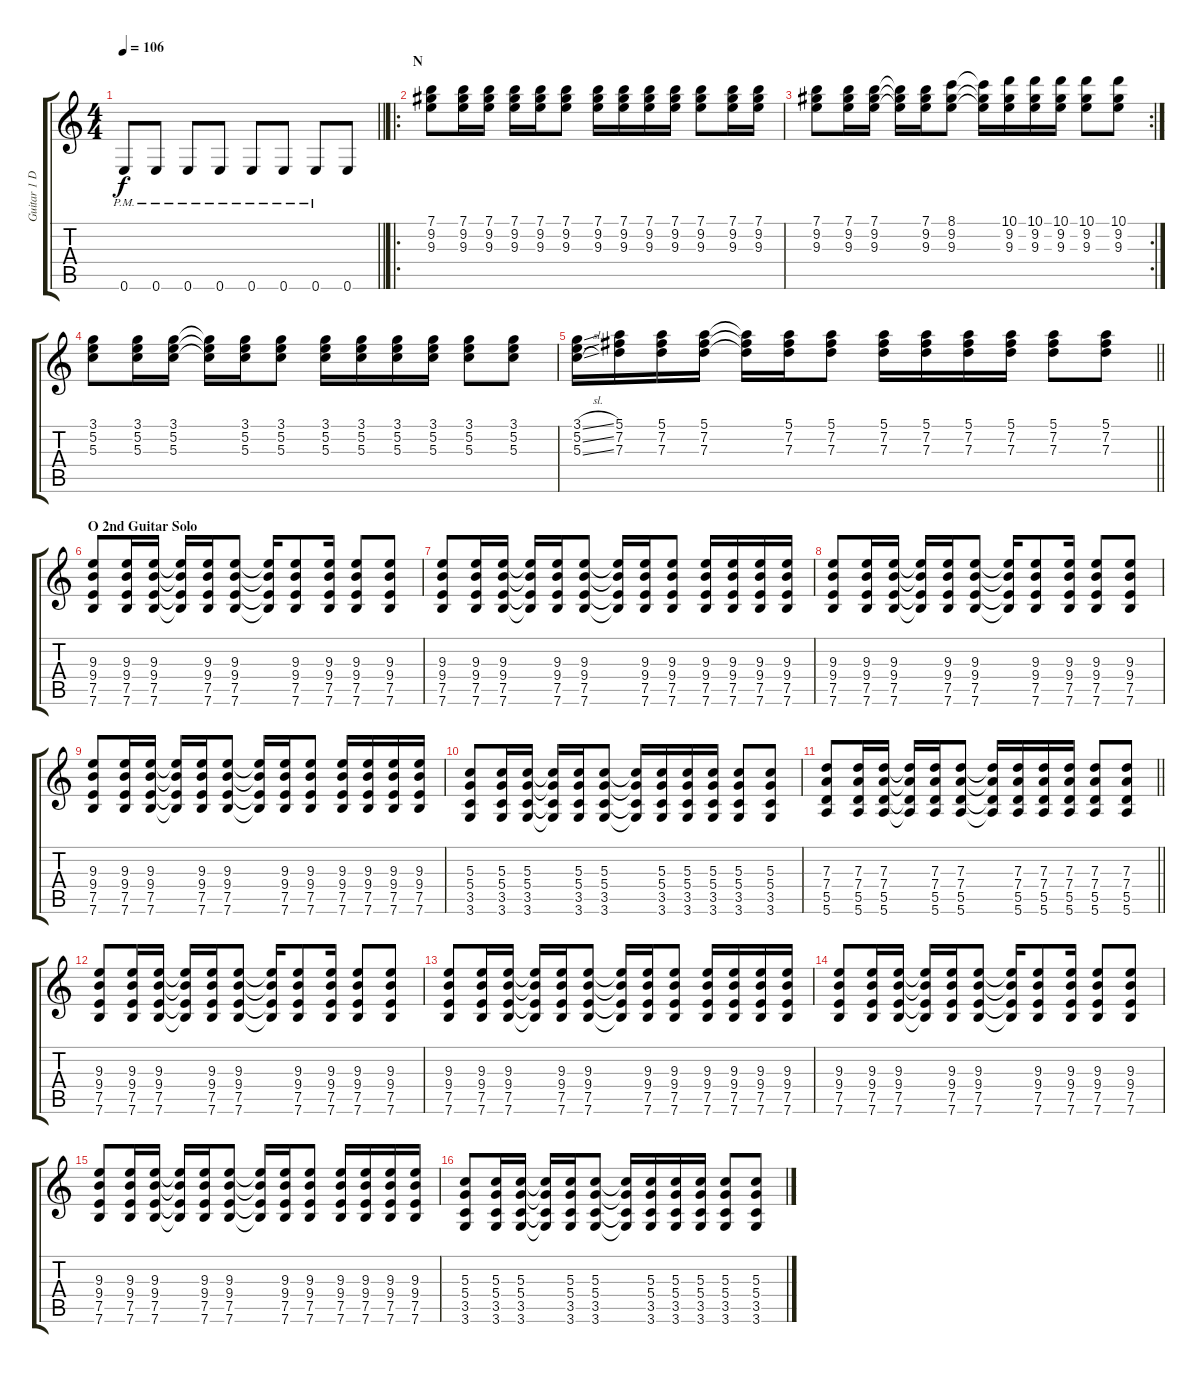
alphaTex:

\track ("Guitar 1 DISTORTION" "Guitar 1 D") {instrument distortionguitar bank 255}
\staff {score tabs}
\tuning (E4 B3 G3 D3 A2 E2) {hide}
\ts (4 4)
\tempo 106
\clef g2
\barLineRight lightlight
\ks c
0.6{pm}.8{dy f} 0.6{pm}.8 0.6{pm}.8 0.6{pm}.8 0.6{pm}.8 0.6{pm}.8 0.6{pm}.8 0.6.8 |
\ro
\section ("" "N")
(7.1 9.2 9.3).8 (7.1 9.2 9.3).16 (7.1 9.2 9.3).16 (7.1 9.2 9.3).16 (7.1 9.2 9.3).16 (7.1 9.2 9.3).8 (7.1 9.2 9.3).16 (7.1 9.2 9.3).16 (7.1 9.2 9.3).16 (7.1 9.2 9.3).16 (7.1 9.2 9.3).8 (7.1 9.2 9.3).16 (7.1 9.2 9.3).16 |
\rc 2
(7.1 9.2 9.3).8 (7.1 9.2 9.3).16 (7.1 9.2 9.3).16 (7.1{t} 9.2{t} 9.3{t}).16 (7.1 9.2 9.3).16 (8.1 9.2 9.3).8 (8.1{t} 9.2{t} 9.3{t}).16 (10.1 9.2 9.3).16 (10.1 9.2 9.3).16 (10.1 9.2 9.3).16 (10.1 9.2 9.3).8 (10.1 9.2 9.3).8 |
(3.1 5.2 5.3).8 (3.1 5.2 5.3).16 (3.1 5.2 5.3).16 (3.1{t} 5.2{t} 5.3{t}).16 (3.1 5.2 5.3).16 (3.1 5.2 5.3).8 (3.1 5.2 5.3).16 (3.1 5.2 5.3).16 (3.1 5.2 5.3).16 (3.1 5.2 5.3).16 (3.1 5.2 5.3).8 (3.1 5.2 5.3).8 |
\barLineRight lightlight
(3.1{sl} 5.2{sl} 5.3{sl}).16 (5.1 7.2 7.3).16 (5.1 7.2 7.3).16 (5.1 7.2 7.3).16 (5.1{t} 7.2{t} 7.3{t}).16 (5.1 7.2 7.3).16 (5.1 7.2 7.3).8 (5.1 7.2 7.3).16 (5.1 7.2 7.3).16 (5.1 7.2 7.3).16 (5.1 7.2 7.3).16 (5.1 7.2 7.3).8 (5.1 7.2 7.3).8 |
\section ("" "O 2nd Guitar Solo")
(9.3 9.4 7.5 7.6).8 (9.3 9.4 7.5 7.6).16 (9.3 9.4 7.5 7.6).16 (9.3{t} 9.4{t} 7.5{t} 7.6{t}).16 (9.3 9.4 7.5 7.6).16 (9.3 9.4 7.5 7.6).8 (9.3{t} 9.4{t} 7.5{t} 7.6{t}).16 (9.3 9.4 7.5 7.6).8 (9.3 9.4 7.5 7.6).16 (9.3 9.4 7.5 7.6).8 (9.3 9.4 7.5 7.6).8 |
(9.3 9.4 7.5 7.6).8 (9.3 9.4 7.5 7.6).16 (9.3 9.4 7.5 7.6).16 (9.3{t} 9.4{t} 7.5{t} 7.6{t}).16 (9.3 9.4 7.5 7.6).16 (9.3 9.4 7.5 7.6).8 (9.3{t} 9.4{t} 7.5{t} 7.6{t}).16 (9.3 9.4 7.5 7.6).16 (9.3 9.4 7.5 7.6).8 (9.3 9.4 7.5 7.6).16 (9.3 9.4 7.5 7.6).16 (9.3 9.4 7.5 7.6).16 (9.3 9.4 7.5 7.6).16 |
(9.3 9.4 7.5 7.6).8 (9.3 9.4 7.5 7.6).16 (9.3 9.4 7.5 7.6).16 (9.3{t} 9.4{t} 7.5{t} 7.6{t}).16 (9.3 9.4 7.5 7.6).16 (9.3 9.4 7.5 7.6).8 (9.3{t} 9.4{t} 7.5{t} 7.6{t}).16 (9.3 9.4 7.5 7.6).8 (9.3 9.4 7.5 7.6).16 (9.3 9.4 7.5 7.6).8 (9.3 9.4 7.5 7.6).8 |
(9.3 9.4 7.5 7.6).8 (9.3 9.4 7.5 7.6).16 (9.3 9.4 7.5 7.6).16 (9.3{t} 9.4{t} 7.5{t} 7.6{t}).16 (9.3 9.4 7.5 7.6).16 (9.3 9.4 7.5 7.6).8 (9.3{t} 9.4{t} 7.5{t} 7.6{t}).16 (9.3 9.4 7.5 7.6).16 (9.3 9.4 7.5 7.6).8 (9.3 9.4 7.5 7.6).16 (9.3 9.4 7.5 7.6).16 (9.3 9.4 7.5 7.6).16 (9.3 9.4 7.5 7.6).16 |
(5.3 5.4 3.5 3.6).8 (5.3 5.4 3.5 3.6).16 (5.3 5.4 3.5 3.6).16 (5.3{t} 5.4{t} 3.5{t} 3.6{t}).16 (5.3 5.4 3.5 3.6).16 (5.3 5.4 3.5 3.6).8 (5.3{t} 5.4{t} 3.5{t} 3.6{t}).16 (5.3 5.4 3.5 3.6).16 (5.3 5.4 3.5 3.6).16 (5.3 5.4 3.5 3.6).16 (5.3 5.4 3.5 3.6).8 (5.3 5.4 3.5 3.6).8 |
\barLineRight lightlight
(7.3 7.4 5.5 5.6).8 (7.3 7.4 5.5 5.6).16 (7.3 7.4 5.5 5.6).16 (7.3{t} 7.4{t} 5.5{t} 5.6{t}).16 (7.3 7.4 5.5 5.6).16 (7.3 7.4 5.5 5.6).8 (7.3{t} 7.4{t} 5.5{t} 5.6{t}).16 (7.3 7.4 5.5 5.6).16 (7.3 7.4 5.5 5.6).16 (7.3 7.4 5.5 5.6).16 (7.3 7.4 5.5 5.6).8 (7.3 7.4 5.5 5.6).8 |
(9.3 9.4 7.5 7.6).8 (9.3 9.4 7.5 7.6).16 (9.3 9.4 7.5 7.6).16 (9.3{t} 9.4{t} 7.5{t} 7.6{t}).16 (9.3 9.4 7.5 7.6).16 (9.3 9.4 7.5 7.6).8 (9.3{t} 9.4{t} 7.5{t} 7.6{t}).16 (9.3 9.4 7.5 7.6).8 (9.3 9.4 7.5 7.6).16 (9.3 9.4 7.5 7.6).8 (9.3 9.4 7.5 7.6).8 |
(9.3 9.4 7.5 7.6).8 (9.3 9.4 7.5 7.6).16 (9.3 9.4 7.5 7.6).16 (9.3{t} 9.4{t} 7.5{t} 7.6{t}).16 (9.3 9.4 7.5 7.6).16 (9.3 9.4 7.5 7.6).8 (9.3{t} 9.4{t} 7.5{t} 7.6{t}).16 (9.3 9.4 7.5 7.6).16 (9.3 9.4 7.5 7.6).8 (9.3 9.4 7.5 7.6).16 (9.3 9.4 7.5 7.6).16 (9.3 9.4 7.5 7.6).16 (9.3 9.4 7.5 7.6).16 |
(9.3 9.4 7.5 7.6).8 (9.3 9.4 7.5 7.6).16 (9.3 9.4 7.5 7.6).16 (9.3{t} 9.4{t} 7.5{t} 7.6{t}).16 (9.3 9.4 7.5 7.6).16 (9.3 9.4 7.5 7.6).8 (9.3{t} 9.4{t} 7.5{t} 7.6{t}).16 (9.3 9.4 7.5 7.6).8 (9.3 9.4 7.5 7.6).16 (9.3 9.4 7.5 7.6).8 (9.3 9.4 7.5 7.6).8 |
(9.3 9.4 7.5 7.6).8 (9.3 9.4 7.5 7.6).16 (9.3 9.4 7.5 7.6).16 (9.3{t} 9.4{t} 7.5{t} 7.6{t}).16 (9.3 9.4 7.5 7.6).16 (9.3 9.4 7.5 7.6).8 (9.3{t} 9.4{t} 7.5{t} 7.6{t}).16 (9.3 9.4 7.5 7.6).16 (9.3 9.4 7.5 7.6).8 (9.3 9.4 7.5 7.6).16 (9.3 9.4 7.5 7.6).16 (9.3 9.4 7.5 7.6).16 (9.3 9.4 7.5 7.6).16 |
(5.3 5.4 3.5 3.6).8 (5.3 5.4 3.5 3.6).16 (5.3 5.4 3.5 3.6).16 (5.3{t} 5.4{t} 3.5{t} 3.6{t}).16 (5.3 5.4 3.5 3.6).16 (5.3 5.4 3.5 3.6).8 (5.3{t} 5.4{t} 3.5{t} 3.6{t}).16 (5.3 5.4 3.5 3.6).16 (5.3 5.4 3.5 3.6).16 (5.3 5.4 3.5 3.6).16 (5.3 5.4 3.5 3.6).8 (5.3 5.4 3.5 3.6).8
